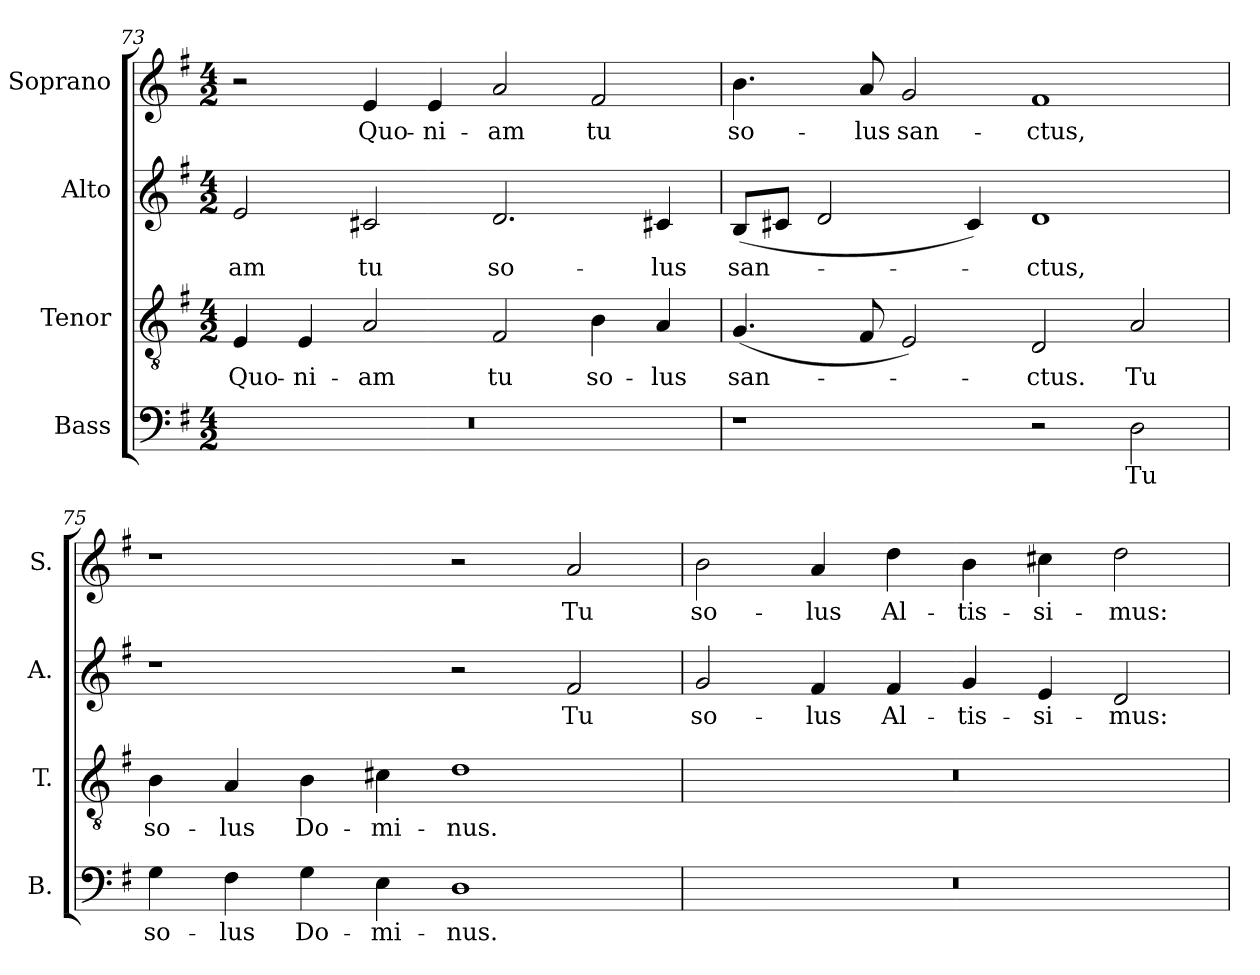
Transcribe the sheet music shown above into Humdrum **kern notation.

**kern	**text	**kern	**text	**kern	**text	**kern	**text
*part4	*part4	*part3	*part3	*part2	*part2	*part1	*part1
*staff4	*staff4	*staff3	*staff3	*staff2	*staff2	*staff1	*staff1
*I"Bass	*	*I"Tenor	*	*I"Alto	*	*I"Soprano	*
*I'B.	*	*I'T.	*	*I'A.	*	*I'S.	*
*clefF4	*	*clefGv2	*	*clefG2	*	*clefG2	*
*	*	*ITrd7c12	*	*	*	*	*
*k[f#]	*	*k[f#]	*	*k[f#]	*	*k[f#]	*
*G:	*	*G:	*	*G:	*	*G:	*
*M4/2	*	*M4/2	*	*M4/2	*	*M4/2	*
=73	=73	=73	=73	=73	=73	=73	=73
!LO:N:vis=1	!	!	!	!	!	!	!
!	!	!	!LO:LY:b:color=#000000	!	!	!	!
!	!	!	!	!	!LO:LY:b:color=#000000	!	!
0r	.	4EEi/	Quo-	2ei/	-am	2r	.
!	!	!	!LO:LY:b:color=#000000	!	!	!	!
.	.	4EEi/	-ni-	.	.	.	.
!	!	!	!LO:LY:b:color=#000000	!	!	!	!
!	!	!	!	!	!LO:LY:b:color=#000000	!	!
!	!	!	!	!	!	!	!LO:LY:b:color=#000000
.	.	2AAi/	-am	2c#Xi/	tu	4ei/	Quo-
!	!	!	!	!	!	!	!LO:LY:b:color=#000000
.	.	.	.	.	.	4ei/	-ni-
!	!	!	!LO:LY:b:color=#000000	!	!	!	!
!	!	!	!	!	!LO:LY:b:color=#000000	!	!
!	!	!	!	!	!	!	!LO:LY:b:color=#000000
.	.	2FF#i/	tu	2.di/	so-	2ai/	-am
!	!	!	!LO:LY:b:color=#000000	!	!	!	!
!	!	!	!	!	!	!	!LO:LY:b:color=#000000
.	.	4BBi\	so-	.	.	2f#i/	tu
!	!	!	!LO:LY:b:color=#000000	!	!	!	!
!	!	!	!	!	!LO:LY:b:color=#000000	!	!
.	.	4AAi/	-lus	4c#Xi/	-lus	.	.
=74	=74	=74	=74	=74	=74	=74	=74
!	!	!	!LO:LY:b:color=#000000	!	!	!	!
!	!	!	!	!	!LO:LY:b:color=#000000	!	!
!	!	!	!	!	!	!	!LO:LY:b:color=#000000
1r	.	(4.GGi/	san-	(8Bi/L	san-	4.bi\	so-
.	.	.	.	8c#Xi/J	.	.	.
.	.	.	.	2di/	.	.	.
!	!	!	!	!	!	!	!LO:LY:b:color=#000000
.	.	8FF#i/	.	.	.	8ai/	-lus
!	!	!	!	!	!	!	!LO:LY:b:color=#000000
.	.	2EEi/)	.	.	.	2gi/	san-
.	.	.	.	4c#i/)	.	.	.
!	!	!	!LO:LY:b:color=#000000	!	!	!	!
!	!	!	!	!	!LO:LY:b:color=#000000	!	!
!	!	!	!	!	!	!	!LO:LY:b:color=#000000
2r	.	2DDi/	-ctus.	1di	-ctus,	1f#i	-ctus,
!	!LO:LY:b:color=#000000	!	!	!	!	!	!
!	!	!	!LO:LY:b:color=#000000	!	!	!	!
2Di\	Tu	2AAi/	Tu	.	.	.	.
!!LO:LB:g=z
=75	=75	=75	=75	=75	=75	=75	=75
!	!LO:LY:b:color=#000000	!	!	!	!	!	!
!	!	!	!LO:LY:b:color=#000000	!	!	!	!
4Gi\	so-	4BBi\	so-	1r	.	1r	.
!	!LO:LY:b:color=#000000	!	!	!	!	!	!
!	!	!	!LO:LY:b:color=#000000	!	!	!	!
4F#i\	-lus	4AAi/	-lus	.	.	.	.
!	!LO:LY:b:color=#000000	!	!	!	!	!	!
!	!	!	!LO:LY:b:color=#000000	!	!	!	!
4Gi\	Do-	4BBi\	Do-	.	.	.	.
!	!LO:LY:b:color=#000000	!	!	!	!	!	!
!	!	!	!LO:LY:b:color=#000000	!	!	!	!
4Ei\	-mi-	4C#Xi\	-mi-	.	.	.	.
!	!LO:LY:b:color=#000000	!	!	!	!	!	!
!	!	!	!LO:LY:b:color=#000000	!	!	!	!
1Di	-nus.	1Di	-nus.	2r	.	2r	.
!	!	!	!	!	!LO:LY:b:color=#000000	!	!
!	!	!	!	!	!	!	!LO:LY:b:color=#000000
.	.	.	.	2f#i/	Tu	2ai/	Tu
=76	=76	=76	=76	=76	=76	=76	=76
!LO:N:vis=1	!	!LO:N:vis=1	!	!	!	!	!
!	!	!	!	!	!LO:LY:b:color=#000000	!	!
!	!	!	!	!	!	!	!LO:LY:b:color=#000000
0r	.	0r	.	2gi/	so-	2bi\	so-
!	!	!	!	!	!LO:LY:b:color=#000000	!	!
!	!	!	!	!	!	!	!LO:LY:b:color=#000000
.	.	.	.	4f#i/	-lus	4ai/	-lus
!	!	!	!	!	!LO:LY:b:color=#000000	!	!
!	!	!	!	!	!	!	!LO:LY:b:color=#000000
.	.	.	.	4f#i/	Al-	4ddi\	Al-
!	!	!	!	!	!LO:LY:b:color=#000000	!	!
!	!	!	!	!	!	!	!LO:LY:b:color=#000000
.	.	.	.	4gi/	-tis-	4bi\	-tis-
!	!	!	!	!	!LO:LY:b:color=#000000	!	!
!	!	!	!	!	!	!	!LO:LY:b:color=#000000
.	.	.	.	4ei/	-si-	4cc#Xi\	-si-
!	!	!	!	!	!LO:LY:b:color=#000000	!	!
!	!	!	!	!	!	!	!LO:LY:b:color=#000000
.	.	.	.	2di/	-mus:	2ddi\	-mus:
=	=	=	=	=	=	=	=
*-	*-	*-	*-	*-	*-	*-	*-
